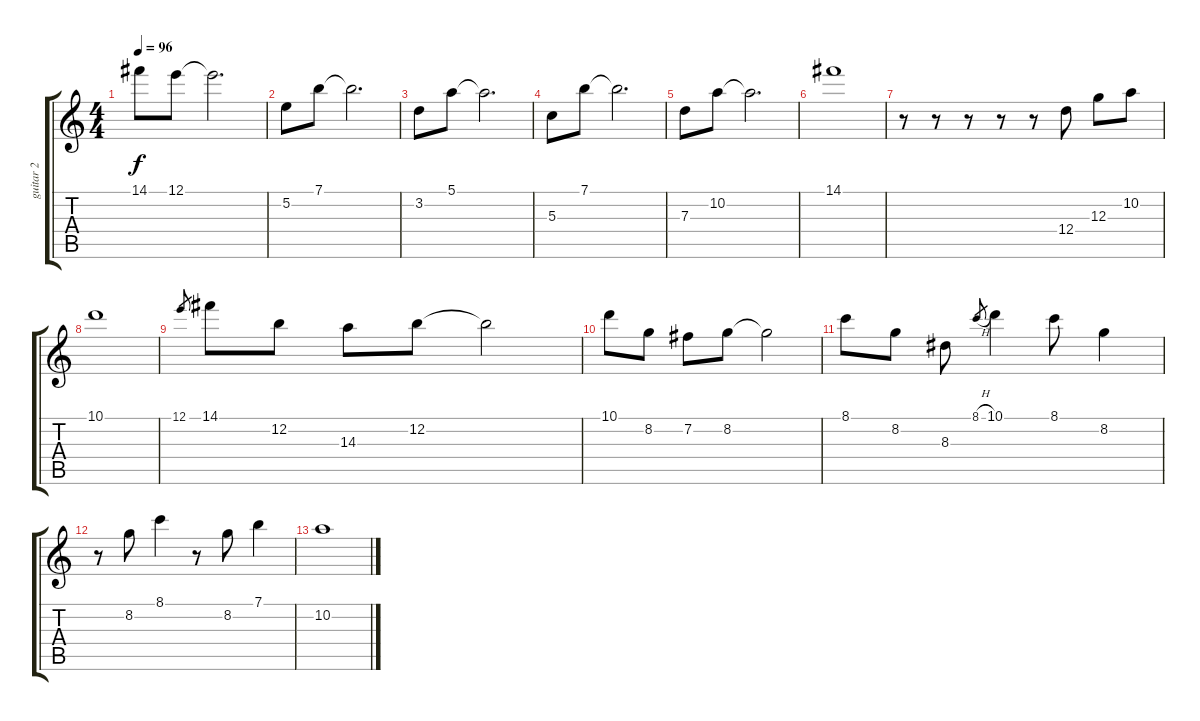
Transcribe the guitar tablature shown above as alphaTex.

\track ("guitar 2" "guitar 2") {instrument electricguitarjazz}
\staff {score tabs}
\tuning (E4 B3 G3 D3 A2 E2) {hide}
\ts (4 4)
\tempo 96
\clef g2
\ks c
14.1.8{dy f} 12.1.8 12.1{t}.2{d} |
5.2.8 7.1.8 7.1{t}.2{d} |
3.2.8 5.1.8 5.1{t}.2{d} |
5.3.8 7.1.8 7.1{t}.2{d} |
7.3.8 10.2.8 10.2{t}.2{d} |
14.1.1 |
r.8 r.8 r.8 r.8 r.8 12.4.8 12.3.8 10.2.8 |
10.1.1 |
12.1.8{gr} 14.1.8 12.2.8 14.3.8 12.2.8 12.2{t}.2 |
10.1.8 8.2.8 7.2.8 8.2.8 8.2{t}.2 |
8.1.8 8.2.8 8.3.8 8.1{h}.8{gr} 10.1.4 8.1.8 8.2.4 |
r.8 8.2.8 8.1.4 r.8 8.2.8 7.1.4 |
10.2.1
